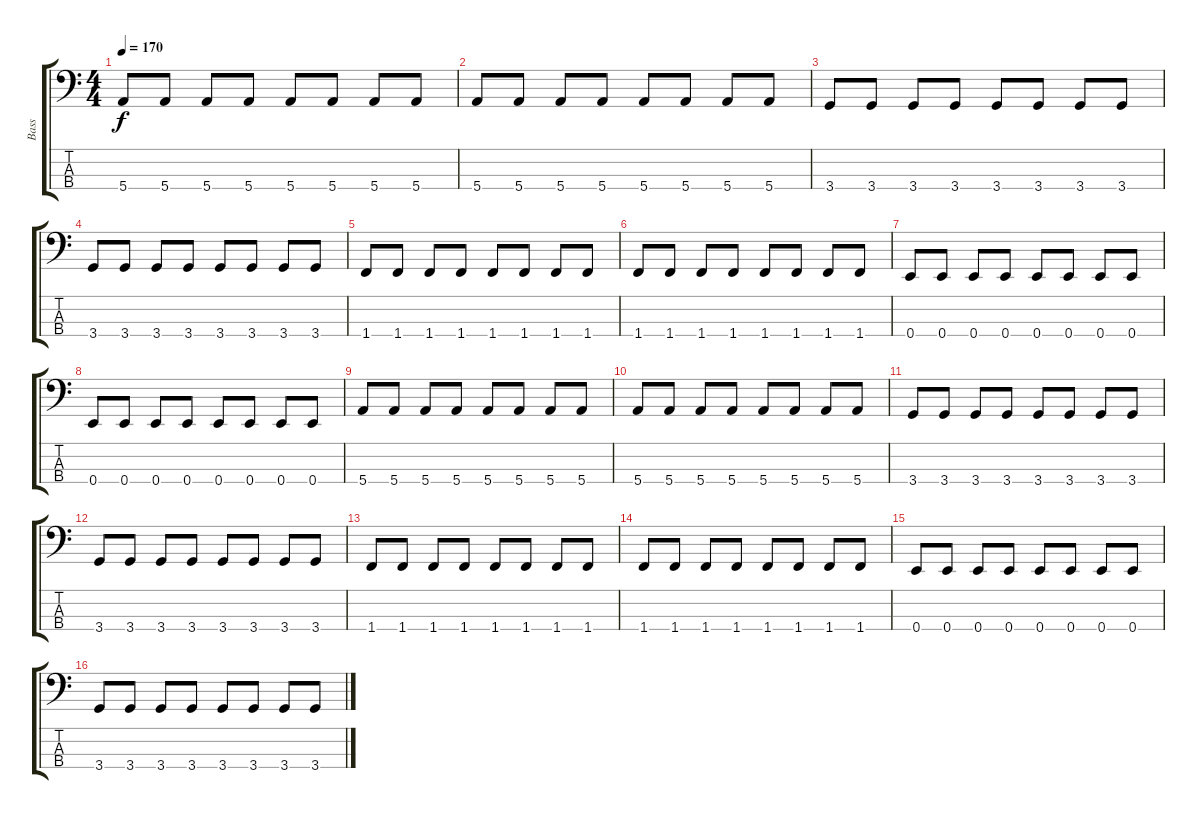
\track ("Bass" "Bass") {instrument electricbassfinger}
\staff {score tabs}
\tuning (G2 D2 A1 E1) {hide}
\ts (4 4)
\tempo 170
\clef f4
\ks c
5.4.8{dy f instrument electricbassfinger} 5.4.8 5.4.8 5.4.8 5.4.8 5.4.8 5.4.8 5.4.8 |
5.4.8 5.4.8 5.4.8 5.4.8 5.4.8 5.4.8 5.4.8 5.4.8 |
3.4.8 3.4.8 3.4.8 3.4.8 3.4.8 3.4.8 3.4.8 3.4.8 |
3.4.8 3.4.8 3.4.8 3.4.8 3.4.8 3.4.8 3.4.8 3.4.8 |
1.4.8 1.4.8 1.4.8 1.4.8 1.4.8 1.4.8 1.4.8 1.4.8 |
1.4.8 1.4.8 1.4.8 1.4.8 1.4.8 1.4.8 1.4.8 1.4.8 |
0.4.8 0.4.8 0.4.8 0.4.8 0.4.8 0.4.8 0.4.8 0.4.8 |
0.4.8 0.4.8 0.4.8 0.4.8 0.4.8 0.4.8 0.4.8 0.4.8 |
5.4.8 5.4.8 5.4.8 5.4.8 5.4.8 5.4.8 5.4.8 5.4.8 |
5.4.8 5.4.8 5.4.8 5.4.8 5.4.8 5.4.8 5.4.8 5.4.8 |
3.4.8 3.4.8 3.4.8 3.4.8 3.4.8 3.4.8 3.4.8 3.4.8 |
3.4.8 3.4.8 3.4.8 3.4.8 3.4.8 3.4.8 3.4.8 3.4.8 |
1.4.8 1.4.8 1.4.8 1.4.8 1.4.8 1.4.8 1.4.8 1.4.8 |
1.4.8 1.4.8 1.4.8 1.4.8 1.4.8 1.4.8 1.4.8 1.4.8 |
0.4.8 0.4.8 0.4.8 0.4.8 0.4.8 0.4.8 0.4.8 0.4.8 |
3.4.8 3.4.8 3.4.8 3.4.8 3.4.8 3.4.8 3.4.8 3.4.8
